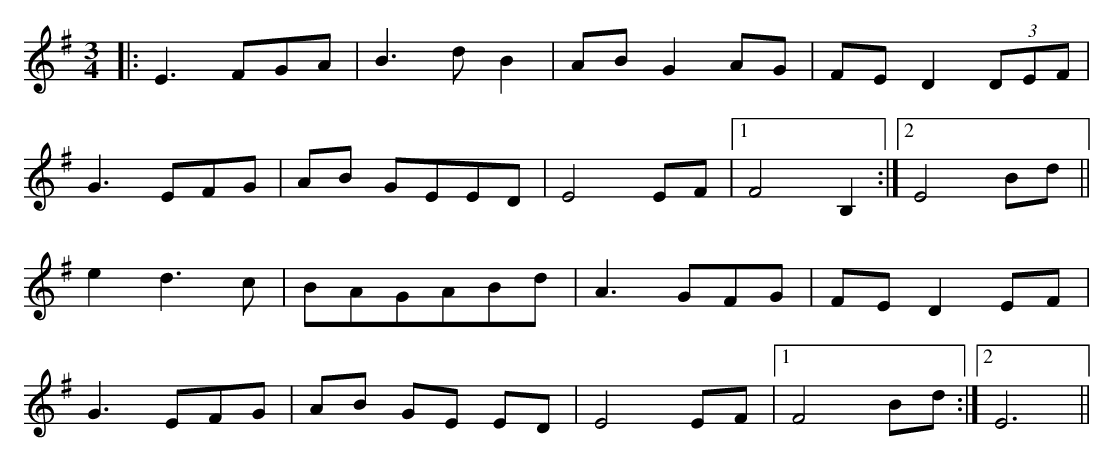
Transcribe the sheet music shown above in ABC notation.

X:1
M:3/4
K:Emin
|:E3 FGA|B3 d B2|AB G2 AG|FE D2 (3DEF|
G3 EFG|AB GEED|E4 EF|1 F4 B,2:|2 E4 Bd||
e2 d3 c|BAGABd|A3 GFG|FED2 EF|
G3EFG|AB GE ED|E4 EF|1 F4 Bd:|2 E6||
